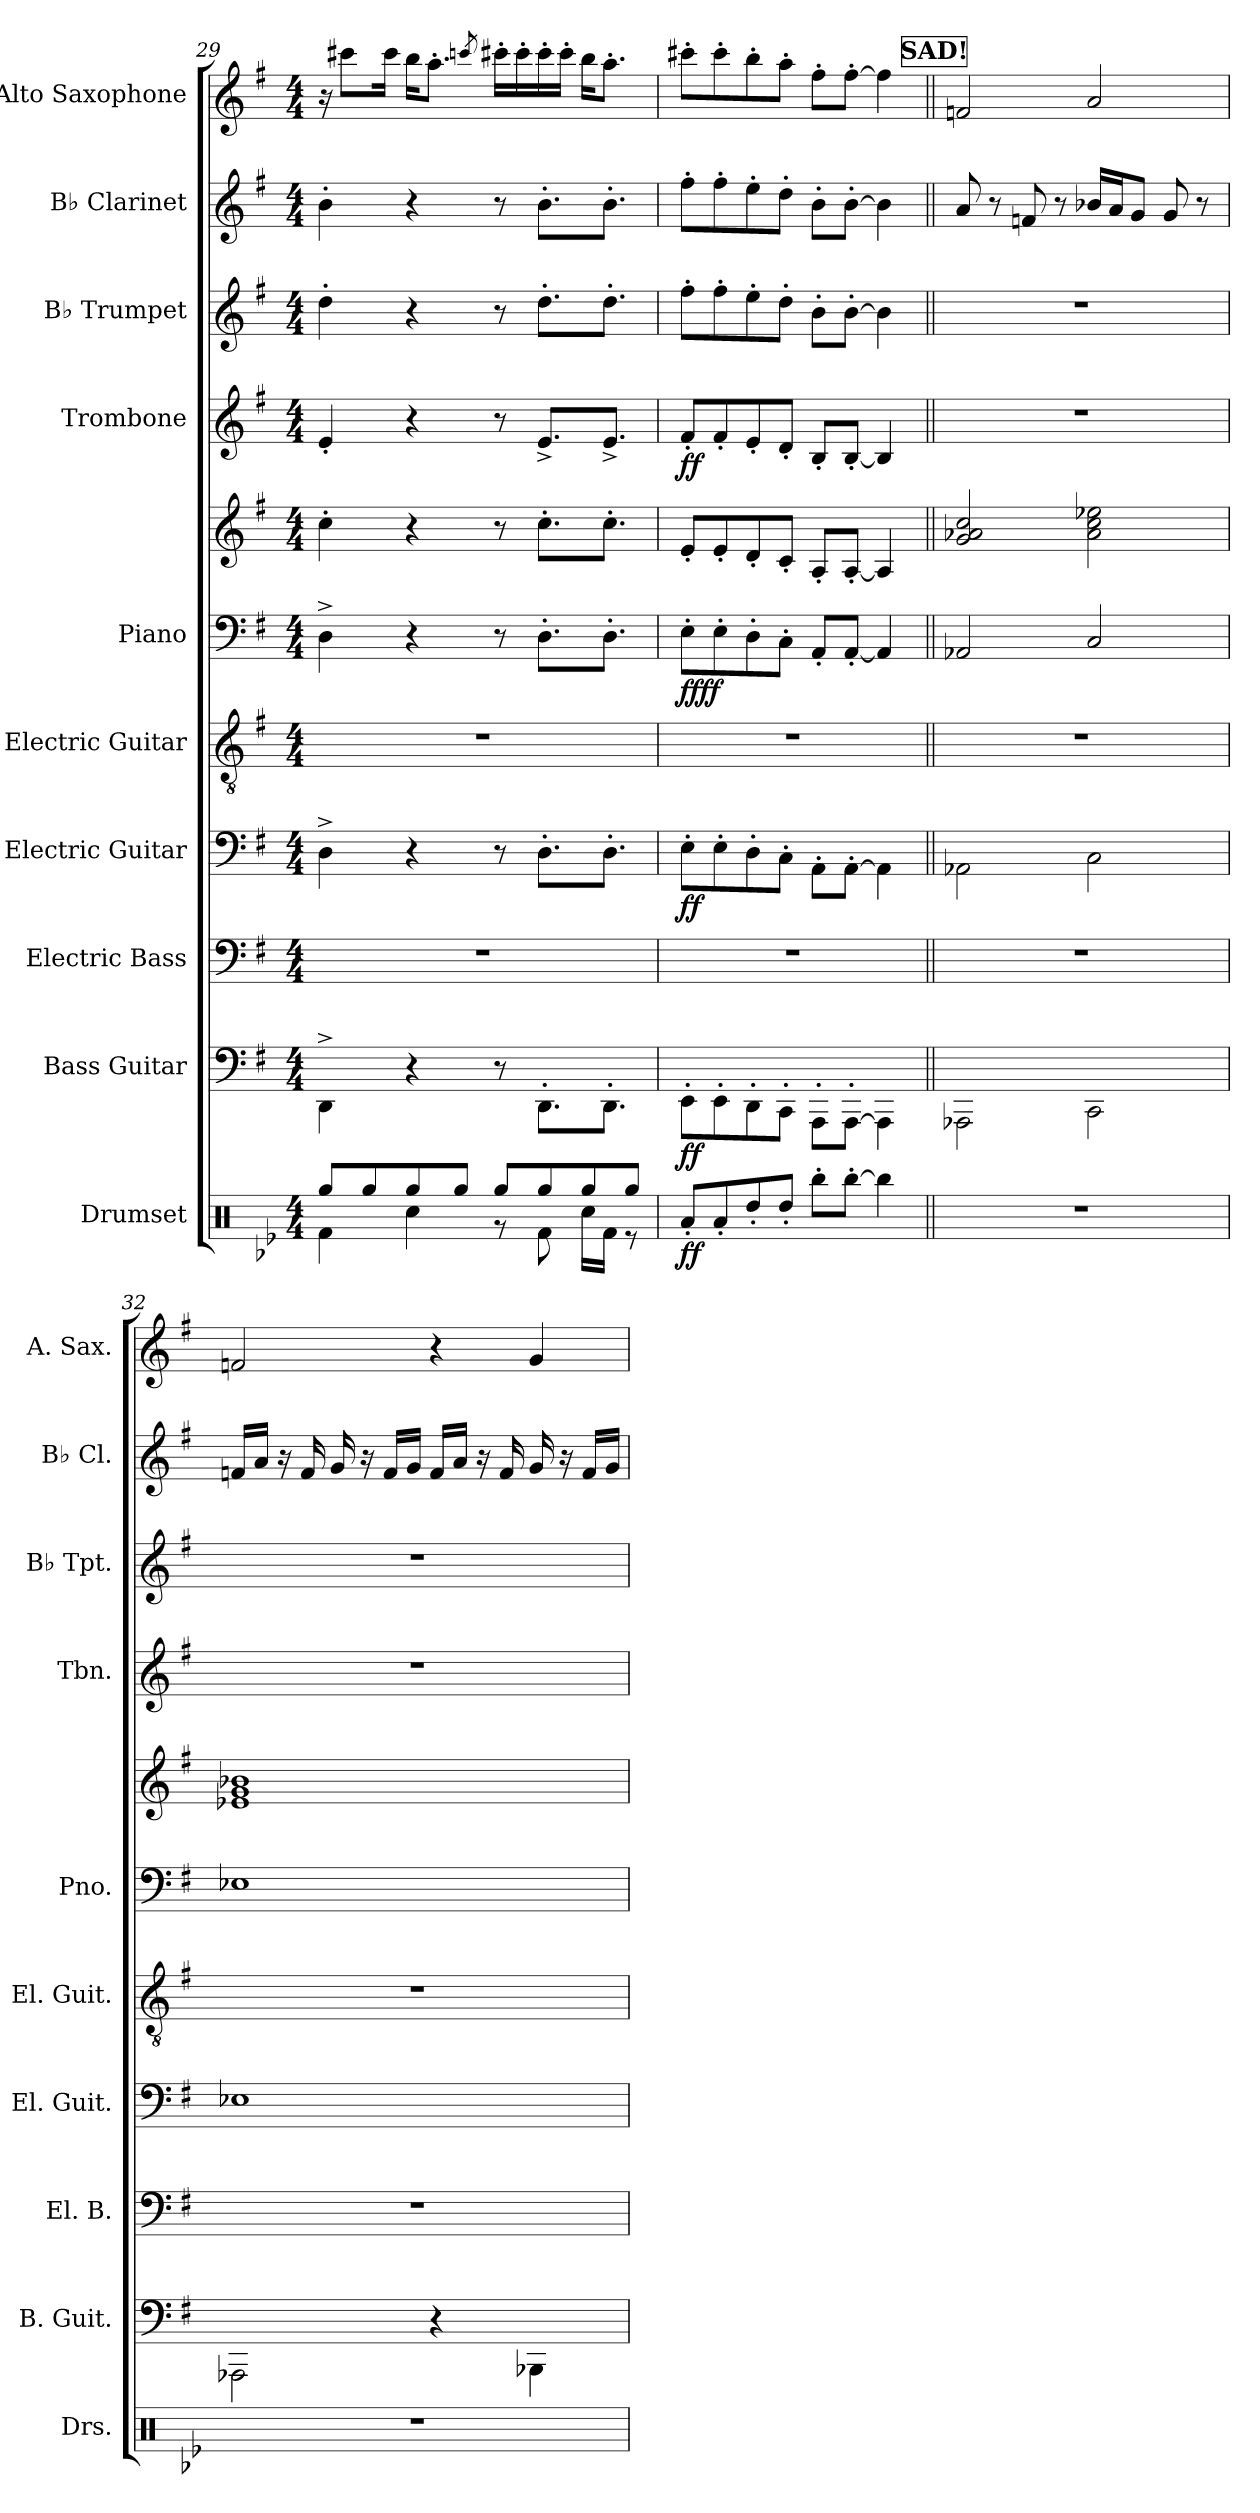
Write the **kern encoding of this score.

**kern	**dynam	**kern	**dynam	**kern	**kern	**dynam	**kern	**kern	**kern	**dynam	**kern	**dynam	**kern	**kern	**kern
*part10	*part10	*part9	*part9	*part8	*part7	*part7	*part6	*part5	*part5	*part5	*part4	*part4	*part3	*part2	*part1
*staff11	*staff11	*staff10	*staff10	*staff9	*staff8	*staff8	*staff7	*staff6	*staff5	*staff5/6	*staff4	*staff4	*staff3	*staff2	*staff1
*I"Drumset	*	*I"Bass Guitar	*	*I"Electric Bass	*I"Electric Guitar	*	*I"Electric Guitar	*I"Piano	*	*	*I"Trombone	*	*I"B♭ Trumpet	*I"B♭ Clarinet	*I"Alto Saxophone
*I'Drs.	*	*I'B. Guit.	*	*I'El. B.	*I'El. Guit.	*	*I'El. Guit.	*I'Pno.	*	*	*I'Tbn.	*	*I'B♭ Tpt.	*I'B♭ Cl.	*I'A. Sax.
!!LO:PB:g=z
*clefX	*	*	*	*clefF4	*	*	*clefGv2	*clefF4	*clefG2	*	*clefG2	*	*clefG2	*clefG2	*clefG2
*	*	*ITrd7c12	*	*ITrd7c12	*	*	*	*	*	*	*ITrd1c2	*	*ITrd1c2	*ITrd1c2	*ITrd5c9
*k[b-e-]	*	*k[f#]	*	*k[f#]	*k[f#]	*	*k[f#]	*k[f#]	*k[f#]	*	*k[b-]	*	*k[b-]	*k[b-]	*k[b-e-]
*M4/4	*	*M4/4	*	*M4/4	*M4/4	*	*M4/4	*M4/4	*M4/4	*	*M4/4	*	*M4/4	*M4/4	*M4/4
=29	=29	=29	=29	=29	=29	=29	=29	=29	=29	=29	=29	=29	=29	=29	=29
*^	*	*	*	*	*	*	*	*	*	*	*	*	*	*	*
8Rgg/L	4Rf\	.	4DDD^\	.	1r	4D^\	.	1r	4D^\	4cc'\	.	4d'/	.	4cc'\	4a'\	16r
.	.	.	.	.	.	.	.	.	.	.	.	.	.	.	.	8een\L
8Rgg/	.	.	.	.	.	.	.	.	.	.	.	.	.	.	.	.
.	.	.	.	.	.	.	.	.	.	.	.	.	.	.	.	16ee\Jk
8Rgg/	4Rcc\	.	4r	.	.	4r	.	.	4r	4r	.	4r	.	4r	4r	16dd\KL
.	.	.	.	.	.	.	.	.	.	.	.	.	.	.	.	8.cc'\J
8Rgg/J	.	.	.	.	.	.	.	.	.	.	.	.	.	.	.	.
.	.	.	.	.	.	.	.	.	.	.	.	.	.	.	.	8qee-X/
8Rgg/L	8r	.	8r	.	.	8r	.	.	8r	8r	.	8r	.	8r	8r	16een'\LL
.	.	.	.	.	.	.	.	.	.	.	.	.	.	.	.	16ee'\
8Rgg/	8Rf\	.	8.DDD'\L	.	.	8.D'\L	.	.	8.D'\L	8.cc'\L	.	8.d^/L	.	8.cc'\L	8.a'\L	16ee'\
.	.	.	.	.	.	.	.	.	.	.	.	.	.	.	.	16ee'\JJ
8Rgg/	16Rcc\LL	.	.	.	.	.	.	.	.	.	.	.	.	.	.	16dd\KL
.	16Rf\JJ	.	8.DDD'\J	.	.	8.D'\J	.	.	8.D'\J	8.cc'\J	.	8.d^/J	.	8.cc'\J	8.a'\J	8.cc'\J
8Rgg/J	8r	.	.	.	.	.	.	.	.	.	.	.	.	.	.	.
=30	=30	=30	=30	=30	=30	=30	=30	=30	=30	=30	=30	=30	=30	=30	=30	=30
!	!	!LO:DY:b	!	!	!	!	!	!	!	!	!	!	!	!	!	!
!	!	!LO:DY:n=1:b	!	!LO:DY:b	!	!	!	!	!	!	!	!	!	!	!	!
!	!	!	!	!LO:DY:n=1:b	!	!	!LO:DY:b	!	!	!	!	!	!	!	!	!
!	!	!	!	!	!	!	!LO:DY:n=1:b	!	!	!	!LO:DY:b=2	!	!	!	!	!
!	!	!	!	!	!	!	!	!	!	!	!LO:DY:n=1:b=2	!	!	!	!	!
!	!	!	!	!	!	!	!	!	!	!	!LO:DY:n=2:b	!	!	!	!	!
!	!	!	!	!	!	!	!	!	!	!	!LO:DY:n=3:b	!	!LO:DY:b	!	!	!
!	!	!	!	!	!	!	!	!	!	!	!	!	!LO:DY:n=1:b	!	!	!
*v	*v	*	*	*	*	*	*	*	*	*	*	*	*	*	*	*
8Ra'/L	f f	8EEE'\L	f f	1r	8E'\L	f f	1r	8E'\L	8e'/L	f f f f	8e'/L	f f	8ee'\L	8ee'\L	8een'\L
8Ra'/	.	8EEE'\	.	.	8E'\	.	.	8E'\	8e'/	.	8e'/	.	8ee'\	8ee'\	8ee'\
8Rdd'/	.	8DDD'\	.	.	8D'\	.	.	8D'\	8d'/	.	8d'/	.	8dd'\	8dd'\	8dd'\
8Rdd'/J	.	8CCC'\J	.	.	8C'\J	.	.	8C'\J	8c'/J	.	8c'/J	.	8cc'\J	8cc'\J	8cc'\J
8Rbb'\L	.	8AAAA'\L	.	.	8AA'\L	.	.	8AA'/L	8A'/L	.	8A'/L	.	8a'\L	8a'\L	8a'\L
[8Rbb'\J	.	[8AAAA'\J	.	.	[8AA'\J	.	.	[8AA'/J	[8A'/J	.	[8A'/J	.	[8a'\J	[8a'\J	[8a'\J
4Rbb\]	.	4AAAA\]	.	.	4AA\]	.	.	4AA/]	4A/]	.	4A/]	.	4a\]	4a\]	4a\]
!!LO:PB:g=z
!!LO:REH:place=s1:a:B:fs=14:t=SAD!
=31||	=31||	=31||	=31||	=31||	=31||	=31||	=31||	=31||	=31||	=31||	=31||	=31||	=31||	=31||	=31||
1r	.	2AAAA-X\	.	1r	2AA-X\	.	1r	2AA-X/	2g/ 2a-X/ 2cc/	.	1r	.	1r	8g/	2A-X/
.	.	.	.	.	.	.	.	.	.	.	.	.	.	8r	.
.	.	.	.	.	.	.	.	.	.	.	.	.	.	8e-X/	.
.	.	.	.	.	.	.	.	.	.	.	.	.	.	8r	.
.	.	2CCC\	.	.	2C\	.	.	2C/	2a-\ 2cc\ 2ee-X\	.	.	.	.	16a-X/LL	2c/
.	.	.	.	.	.	.	.	.	.	.	.	.	.	16g/J	.
.	.	.	.	.	.	.	.	.	.	.	.	.	.	8f/J	.
.	.	.	.	.	.	.	.	.	.	.	.	.	.	8f/	.
.	.	.	.	.	.	.	.	.	.	.	.	.	.	8r	.
=32	=32	=32	=32	=32	=32	=32	=32	=32	=32	=32	=32	=32	=32	=32	=32
1r	.	2AAAA-X\	.	1r	1E-X	.	1r	1E-X	1e-X 1g 1b-X	.	1r	.	1r	16e-X/LL	2A-X/
.	.	.	.	.	.	.	.	.	.	.	.	.	.	16g/JJ	.
.	.	.	.	.	.	.	.	.	.	.	.	.	.	16r	.
.	.	.	.	.	.	.	.	.	.	.	.	.	.	16e-/	.
.	.	.	.	.	.	.	.	.	.	.	.	.	.	16f/	.
.	.	.	.	.	.	.	.	.	.	.	.	.	.	16r	.
.	.	.	.	.	.	.	.	.	.	.	.	.	.	16e-/LL	.
.	.	.	.	.	.	.	.	.	.	.	.	.	.	16f/JJ	.
.	.	4r	.	.	.	.	.	.	.	.	.	.	.	16e-/LL	4r
.	.	.	.	.	.	.	.	.	.	.	.	.	.	16g/JJ	.
.	.	.	.	.	.	.	.	.	.	.	.	.	.	16r	.
.	.	.	.	.	.	.	.	.	.	.	.	.	.	16e-/	.
.	.	4BBBB-X\	.	.	.	.	.	.	.	.	.	.	.	16f/	4B-/
.	.	.	.	.	.	.	.	.	.	.	.	.	.	16r	.
.	.	.	.	.	.	.	.	.	.	.	.	.	.	16e-/LL	.
.	.	.	.	.	.	.	.	.	.	.	.	.	.	16f/JJ	.
=	=	=	=	=	=	=	=	=	=	=	=	=	=	=	=
*-	*-	*-	*-	*-	*-	*-	*-	*-	*-	*-	*-	*-	*-	*-	*-
